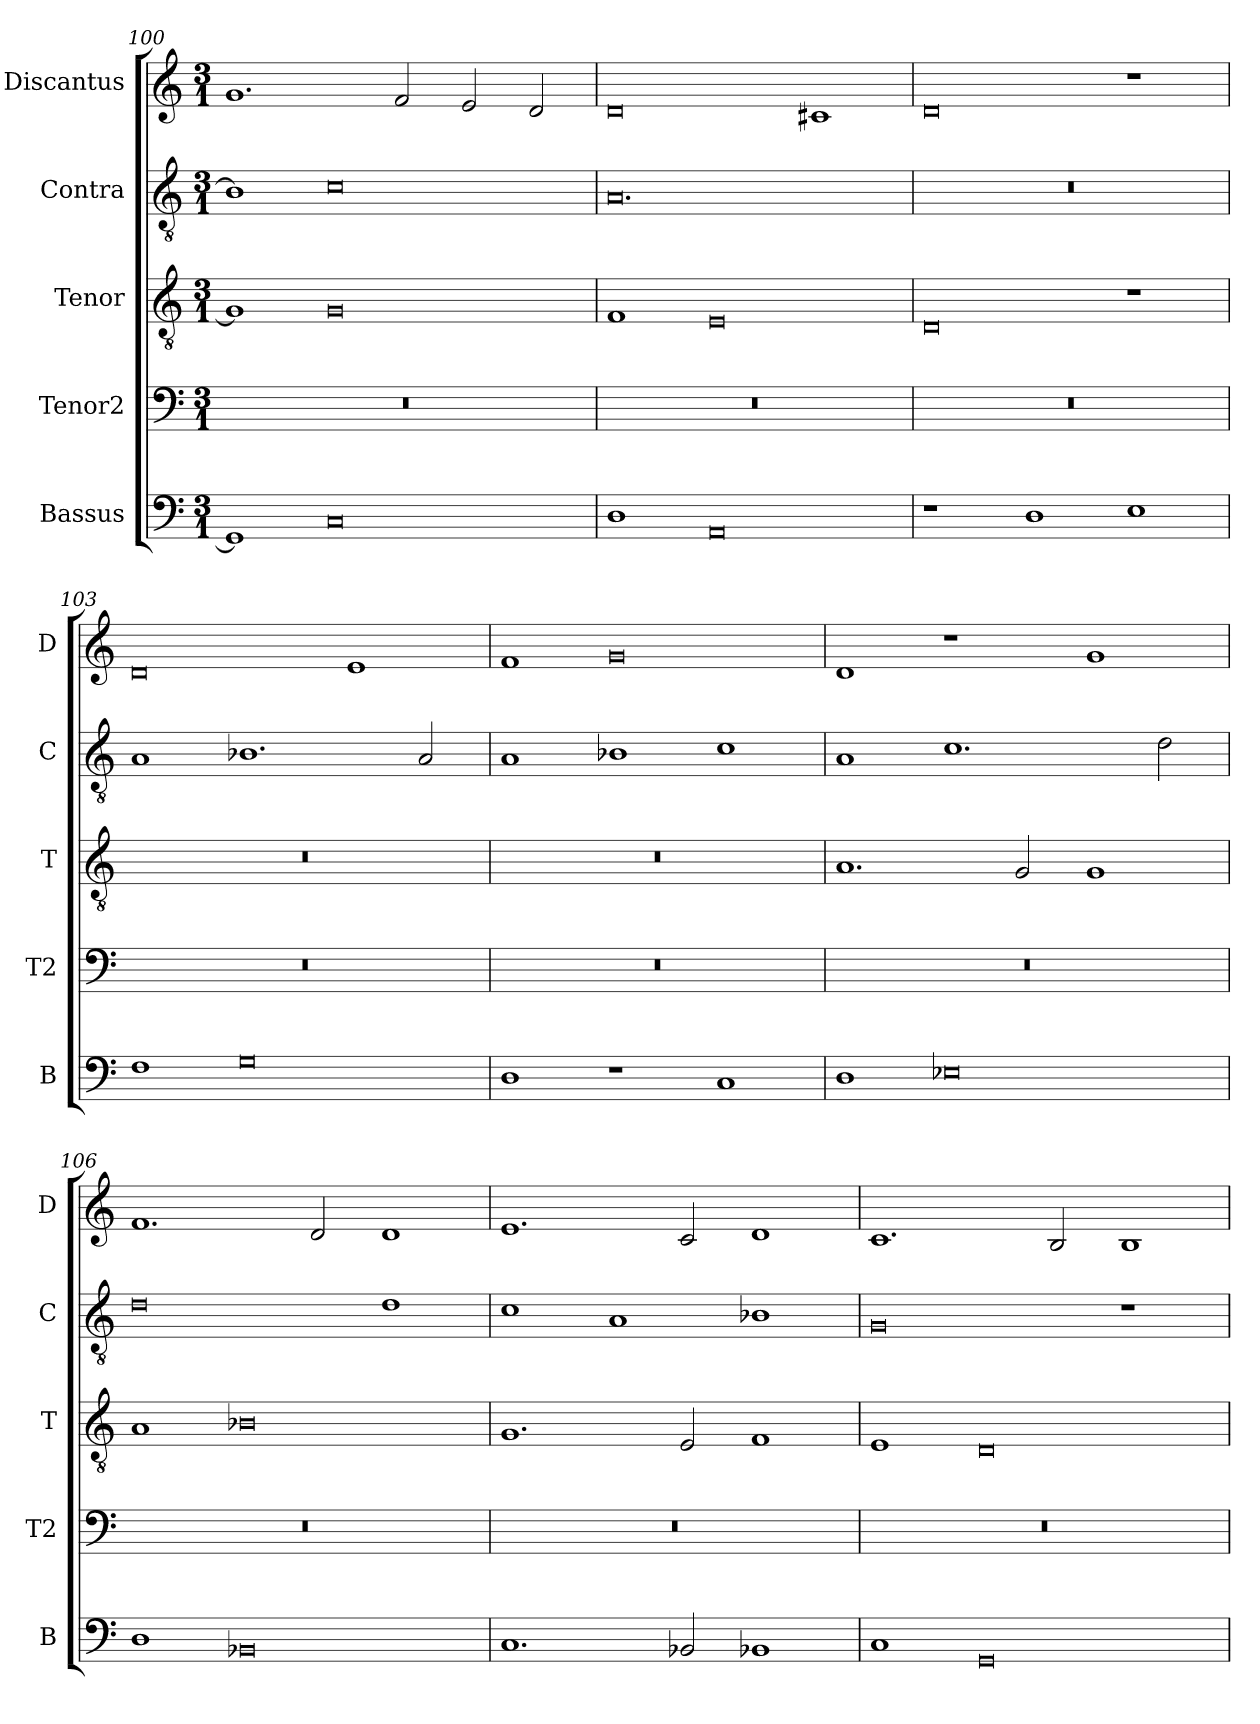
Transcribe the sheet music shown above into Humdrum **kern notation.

**kern	**kern	**kern	**kern	**kern
*part5	*part4	*part3	*part2	*part1
*staff5	*staff4	*staff3	*staff2	*staff1
*I"Bassus	*I"Tenor2	*I"Tenor	*I"Contra	*I"Discantus
*I'B	*I'T2	*I'T	*I'C	*I'D
*clefF4	*clefF4	*clefGv2	*clefGv2	*clefG2
*k[]	*k[]	*k[]	*k[]	*k[]
*M3/1	*M3/1	*M3/1	*M3/1	*M3/1
=100	=100	=100	=100	=100
1GG]	0.r	1G]	1B]	1.g
0C	.	0G	0c	.
.	.	.	.	2f/
.	.	.	.	2e/
.	.	.	.	2d/
=101	=101	=101	=101	=101
1D	0.r	1F	0.A	0d
0AA	.	0E	.	.
.	.	.	.	1c#X
=102	=102	=102	=102	=102
1r	0.r	0D	0.r	0d
1D	.	.	.	.
1E	.	1r	.	1r
=103	=103	=103	=103	=103
1F	0.r	0.r	1A	0d
0G	.	.	1.B-X	.
.	.	.	.	1e
.	.	.	2A/	.
=104	=104	=104	=104	=104
1D	0.r	0.r	1A	1f
1r	.	.	1B-X	0g
1C	.	.	1c	.
=105	=105	=105	=105	=105
1D	0.r	1.A	1A	1d
0E-X	.	.	1.c	1r
.	.	2G/	.	.
.	.	1G	.	1g
.	.	.	2d\	.
=106	=106	=106	=106	=106
1D	0.r	1A	0d	1.f
0BB-X	.	0B-X	.	.
.	.	.	.	2d/
.	.	.	1d	1d
=107	=107	=107	=107	=107
1.C	0.r	1.G	1c	1.e
.	.	.	1A	.
2BB-X/	.	2E/	.	2c/
1BB-X	.	1F	1B-X	1d
=108	=108	=108	=108	=108
1C	0.r	1E	0G	1.c
0GG	.	0D	.	.
.	.	.	.	2B/
.	.	.	1r	1B
=	=	=	=	=
*-	*-	*-	*-	*-
